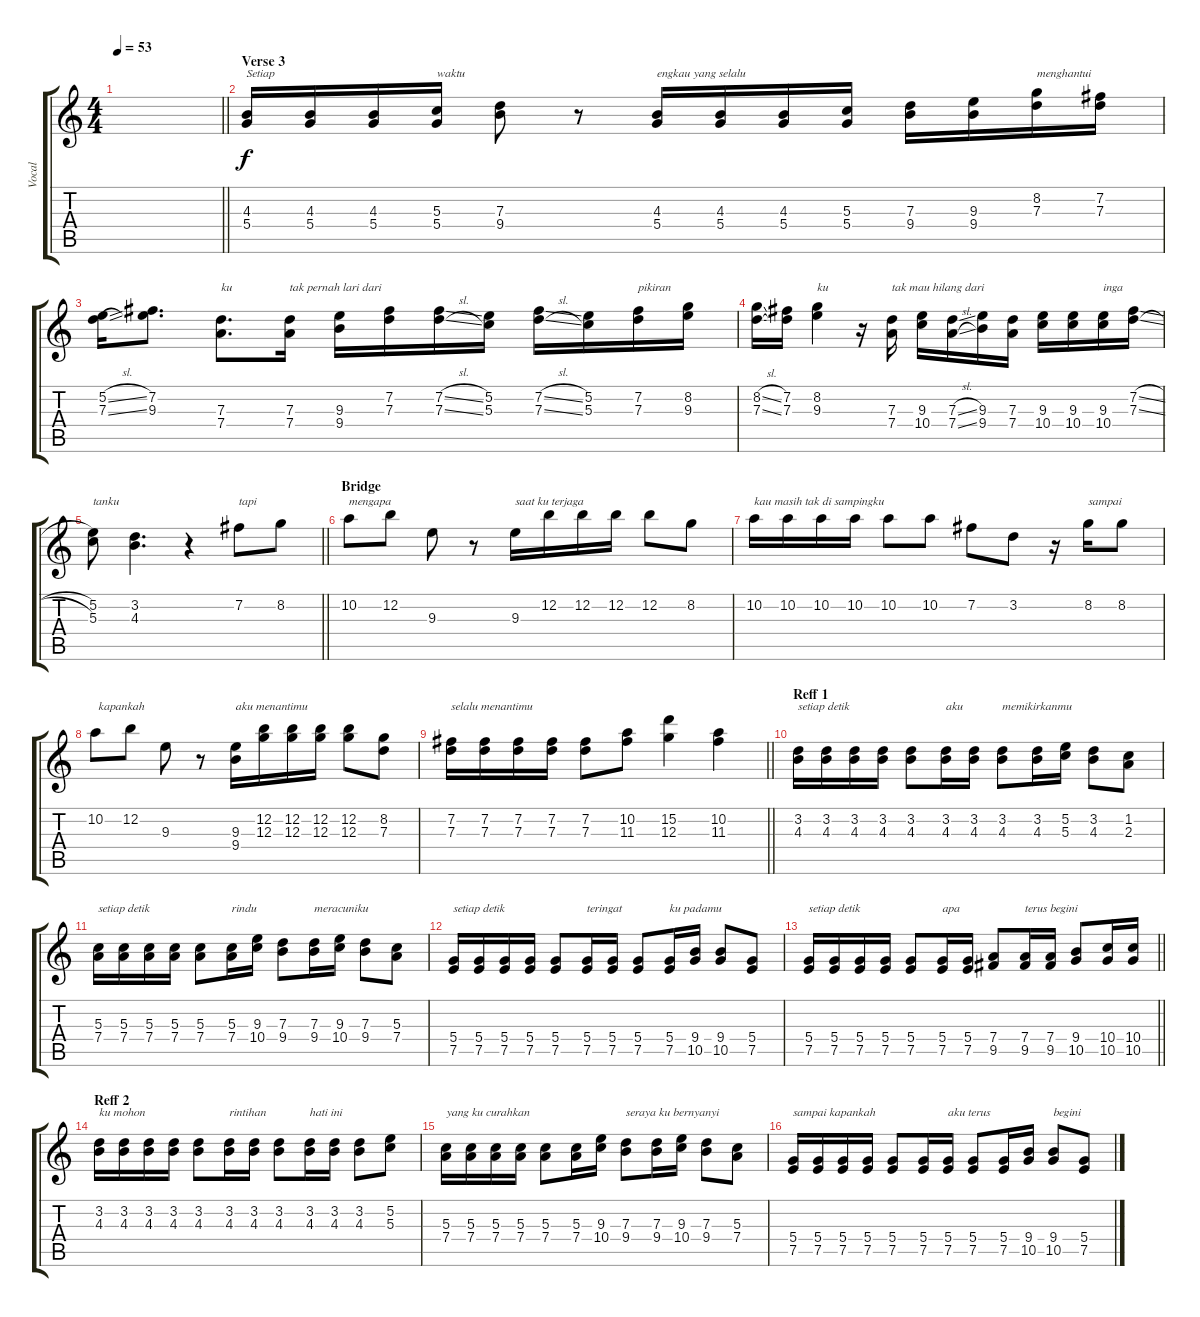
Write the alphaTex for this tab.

\track ("Vocal" "Vocal") {instrument acousticguitarsteel}
\staff {score tabs}
\tuning (E4 B3 G3 D3 A2 E2) {hide}
\ts (4 4)
\tempo 53
\clef g2
\barLineRight lightlight
\ks c
|
\section ("" "Verse 3")
(4.3 5.4).16{txt "Setiap"} (4.3 5.4).16 (4.3 5.4).16 (5.3 5.4).16{txt "waktu  "} (7.3 9.4).8 r.8 (4.3 5.4).16{txt "engkau yang selalu "} (4.3 5.4).16 (4.3 5.4).16 (5.3 5.4).16 (7.3 9.4).16 (9.3 9.4).16 (8.2 7.3).16{txt "menghantui "} (7.2 7.3).16 |
(5.2{sl} 7.3{sl}).16 (7.2 9.3).8{d} (7.3 7.4).8{d txt "ku"} (7.3 7.4).16{txt "tak pernah lari dari "} (9.3 9.4).16 (7.2 7.3).16 (7.2{sl} 7.3{sl}).16 (5.2 5.3).16 (7.2{sl} 7.3{sl}).16 (5.2 5.3).16 (7.2 7.3).16{txt "pikiran"} (8.2 9.3).16 |
(8.2{sl} 7.3{sl}).16 (7.2 7.3).16 (8.2 9.3).4{txt "ku "} r.16 (7.3 7.4).16{txt "tak mau hilang dari "} (9.3 10.4).16 (7.3{sl} 7.4{sl}).16 (9.3 9.4).16 (7.3 7.4).16 (9.3 10.4).16 (9.3 10.4).16 (9.3 10.4).16{txt "inga"} (7.2{sl} 7.3{sl}).16 |
\barLineRight lightlight
(5.2 5.3).8{txt "tanku"} (3.2 4.3).4{d} r.4 7.2.8{txt "tapi "} 8.2.8 |
\section ("" "Bridge")
10.2.8{txt "mengapa "} 12.2.8 9.3.8 r.8 9.3.16{txt "saat ku terjaga "} 12.2.16 12.2.16 12.2.16 12.2.8 8.2.8 |
10.2.16{txt "kau masih tak di sampingku "} 10.2.16 10.2.16 10.2.16 10.2.8 10.2.8 7.2.8 3.2.8 r.16 8.2.16{txt "sampai"} 8.2.8 |
10.2.8{txt " kapankah "} 12.2.8 9.3.8 r.8 (9.3 9.4).16{txt "aku menantimu "} (12.2 12.3).16 (12.2 12.3).16 (12.2 12.3).16 (12.2 12.3).8 (8.2 7.3).8 |
\barLineRight lightlight
(7.2 7.3).16{txt "selalu menantimu"} (7.2 7.3).16 (7.2 7.3).16 (7.2 7.3).16 (7.2 7.3).8 (10.2 11.3).8 (15.2 12.3).4 (10.2 11.3).4 |
\section ("" "Reff 1")
(3.2 4.3).16{txt "setiap detik "} (3.2 4.3).16 (3.2 4.3).16 (3.2 4.3).16 (3.2 4.3).8 (3.2 4.3).16{txt "aku "} (3.2 4.3).16 (3.2 4.3).8{txt "memikirkanmu "} (3.2 4.3).16 (5.2 5.3).16 (3.2 4.3).8 (1.2 2.3).8 |
(5.3 7.4).16{txt "setiap detik "} (5.3 7.4).16 (5.3 7.4).16 (5.3 7.4).16 (5.3 7.4).8 (5.3 7.4).16{txt "rindu "} (9.3 10.4).16 (7.3 9.4).8 (7.3 9.4).16{txt "meracuniku "} (9.3 10.4).16 (7.3 9.4).8 (5.3 7.4).8 |
(5.4 7.5).16{txt "setiap detik "} (5.4 7.5).16 (5.4 7.5).16 (5.4 7.5).16 (5.4 7.5).8 (5.4 7.5).16{txt "teringat "} (5.4 7.5).16 (5.4 7.5).8 (5.4 7.5).16{txt "ku padamu "} (9.4 10.5).16 (9.4 10.5).8 (5.4 7.5).8 |
\barLineRight lightlight
(5.4 7.5).16{txt "setiap detik "} (5.4 7.5).16 (5.4 7.5).16 (5.4 7.5).16 (5.4 7.5).8 (5.4 7.5).16{txt "apa "} (5.4 7.5).16 (7.4 9.5).8 (7.4 9.5).16{txt "terus begini "} (7.4 9.5).16 (9.4 10.5).8 (10.4 10.5).16 (10.4 10.5).16 |
\section ("" "Reff 2")
(3.2 4.3).16{txt "ku mohon "} (3.2 4.3).16 (3.2 4.3).16 (3.2 4.3).16 (3.2 4.3).8 (3.2 4.3).16{txt "rintihan "} (3.2 4.3).16 (3.2 4.3).8 (3.2 4.3).16{txt "hati ini "} (3.2 4.3).16 (3.2 4.3).8 (5.2 5.3).8 |
(5.3 7.4).16{txt "yang ku curahkan "} (5.3 7.4).16 (5.3 7.4).16 (5.3 7.4).16 (5.3 7.4).8 (5.3 7.4).16 (9.3 10.4).16 (7.3 9.4).8{txt "seraya ku bernyanyi "} (7.3 9.4).16 (9.3 10.4).16 (7.3 9.4).8 (5.3 7.4).8 |
(5.4 7.5).16{txt "sampai kapankah "} (5.4 7.5).16 (5.4 7.5).16 (5.4 7.5).16 (5.4 7.5).8 (5.4 7.5).16 (5.4 7.5).16{txt "aku terus "} (5.4 7.5).8 (5.4 7.5).16 (9.4 10.5).16 (9.4 10.5).8{txt "begini "} (5.4 7.5).8
